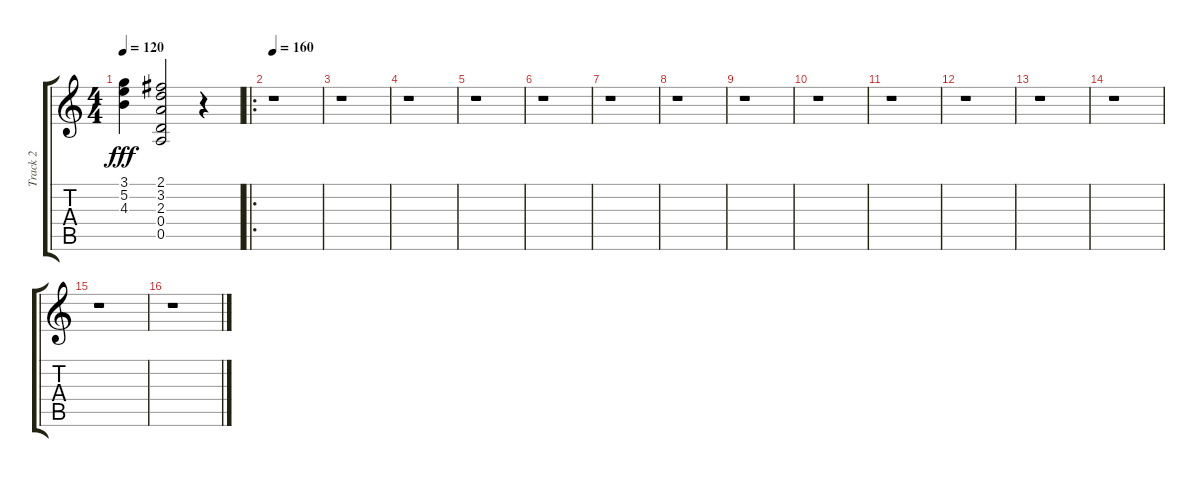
\track ("Track 2" "Track 2") {instrument acousticguitarsteel}
\staff {score tabs}
\tuning (E4 B3 G3 D3 A2 E2) {hide}
\ts (4 4)
\tempo 120
\clef g2
\ks c
(3.1 5.2 4.3).4{dy fff} (2.1 3.2 2.3 0.4 0.5).2 r.4 |
\ro
\tempo 160
r.1 |
r.1 |
r.1 |
r.1 |
r.1 |
r.1 |
r.1 |
r.1 |
r.1 |
r.1 |
r.1 |
r.1 |
r.1 |
r.1 |
r.1
